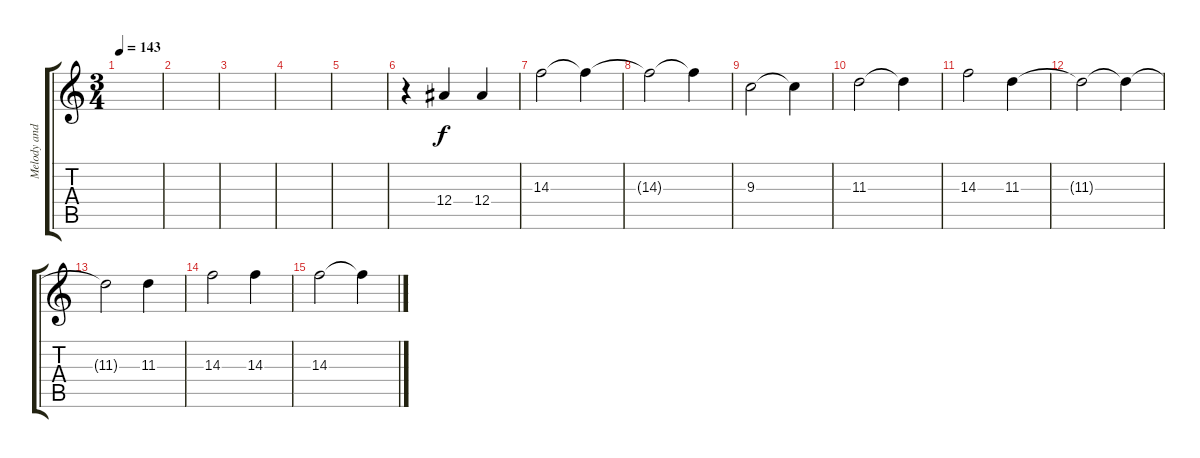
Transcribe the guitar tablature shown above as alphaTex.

\track ("Melody and Vocal" "Melody and") {instrument electricguitarclean}
\staff {score tabs}
\tuning (C4 G3 Eb3 Bb2 F2 C2) {hide}
\ts (3 4)
\tempo 143
\clef g2
\ks c
|
|
|
|
|
r.4 12.4.4 12.4.4 |
14.3.2 14.3{t}.4 |
14.3{t}.2 14.3{t}.4 |
9.3.2 9.3{t}.4 |
11.3.2 11.3{t}.4 |
14.3.2 11.3.4 |
11.3{t}.2 11.3{t}.4 |
11.3{t}.2 11.3.4 |
14.3.2 14.3.4 |
14.3.2 14.3{t}.4
